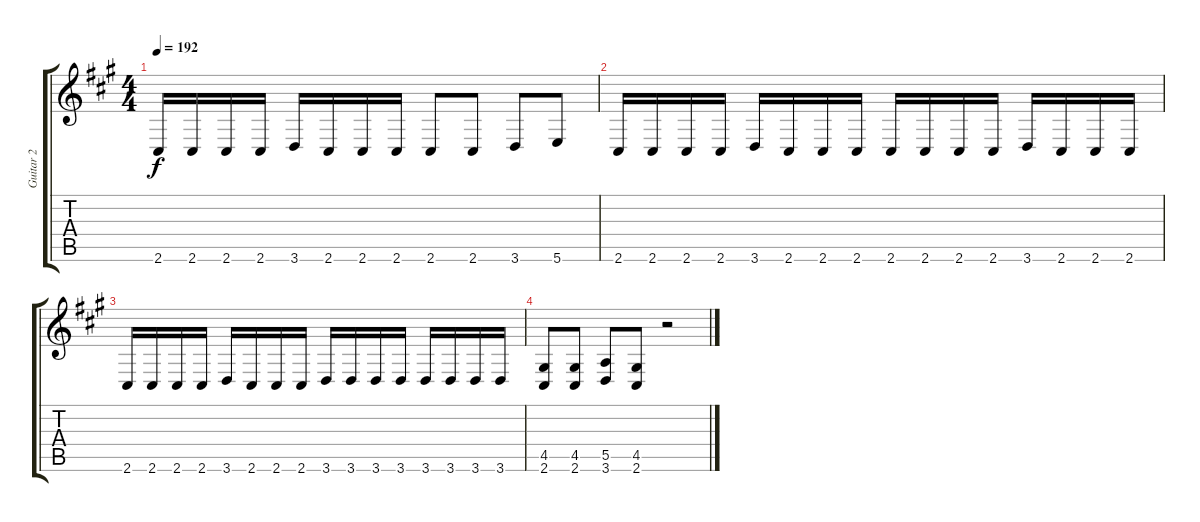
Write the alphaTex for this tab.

\track ("Guitar 2" "Guitar 2") {instrument distortionguitar}
\staff {score tabs}
\tuning (B3 Gb3 D3 A2 E2 B1) {hide}
\ts (4 4)
\tempo 192
\clef g2
\ks f#minor
2.6.16{dy f} 2.6.16 2.6.16 2.6.16 3.6.16 2.6.16 2.6.16 2.6.16 2.6.8 2.6.8 3.6.8 5.6.8 |
2.6.16 2.6.16 2.6.16 2.6.16 3.6.16 2.6.16 2.6.16 2.6.16 2.6.16 2.6.16 2.6.16 2.6.16 3.6.16 2.6.16 2.6.16 2.6.16 |
2.6.16 2.6.16 2.6.16 2.6.16 3.6.16 2.6.16 2.6.16 2.6.16 3.6.16 3.6.16 3.6.16 3.6.16 3.6.16 3.6.16 3.6.16 3.6.16 |
(4.5 2.6).8 (4.5 2.6).8 (5.5 3.6).8 (4.5 2.6).8 r.2
